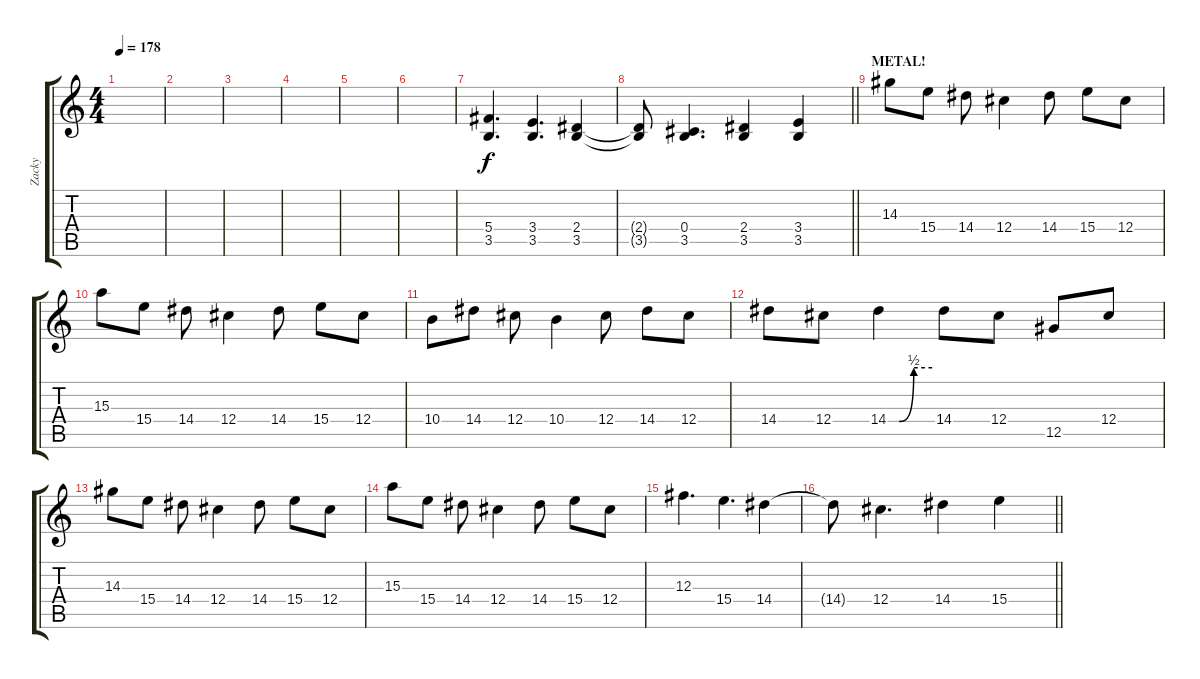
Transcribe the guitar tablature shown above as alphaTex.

\track ("Zacky" "Zacky") {instrument distortionguitar}
\staff {score tabs}
\tuning (Eb4 Bb3 Gb3 Db3 Ab2 Db2) {hide}
\ts (4 4)
\tempo 178
\clef g2
\ks c
|
|
|
|
|
|
(5.4 3.5).4{d} (3.4 3.5).4{d} (2.4 3.5).4 |
\barLineRight lightlight
(2.4{t} 3.5{t}).8 (0.4 3.5).4{d} (2.4 3.5).4 (3.4 3.5).4 |
\section ("" "METAL!")
14.3.8 15.4.8 14.4.8 12.4.4 14.4.8 15.4.8 12.4.8 |
15.3.8 15.4.8 14.4.8 12.4.4 14.4.8 15.4.8 12.4.8 |
10.4.8 14.4.8 12.4.8 10.4.4 12.4.8 14.4.8 12.4.8 |
14.4.8 12.4.8 14.4{be (custom 0 0 15 0 35 2 60 2)}.4 14.4.8 12.4.8 12.5.8 12.4.8 |
14.3.8 15.4.8 14.4.8 12.4.4 14.4.8 15.4.8 12.4.8 |
15.3.8 15.4.8 14.4.8 12.4.4 14.4.8 15.4.8 12.4.8 |
12.3.4{d} 15.4.4{d} 14.4.4 |
\barLineRight lightlight
14.4{t}.8 12.4.4{d} 14.4.4 15.4.4
